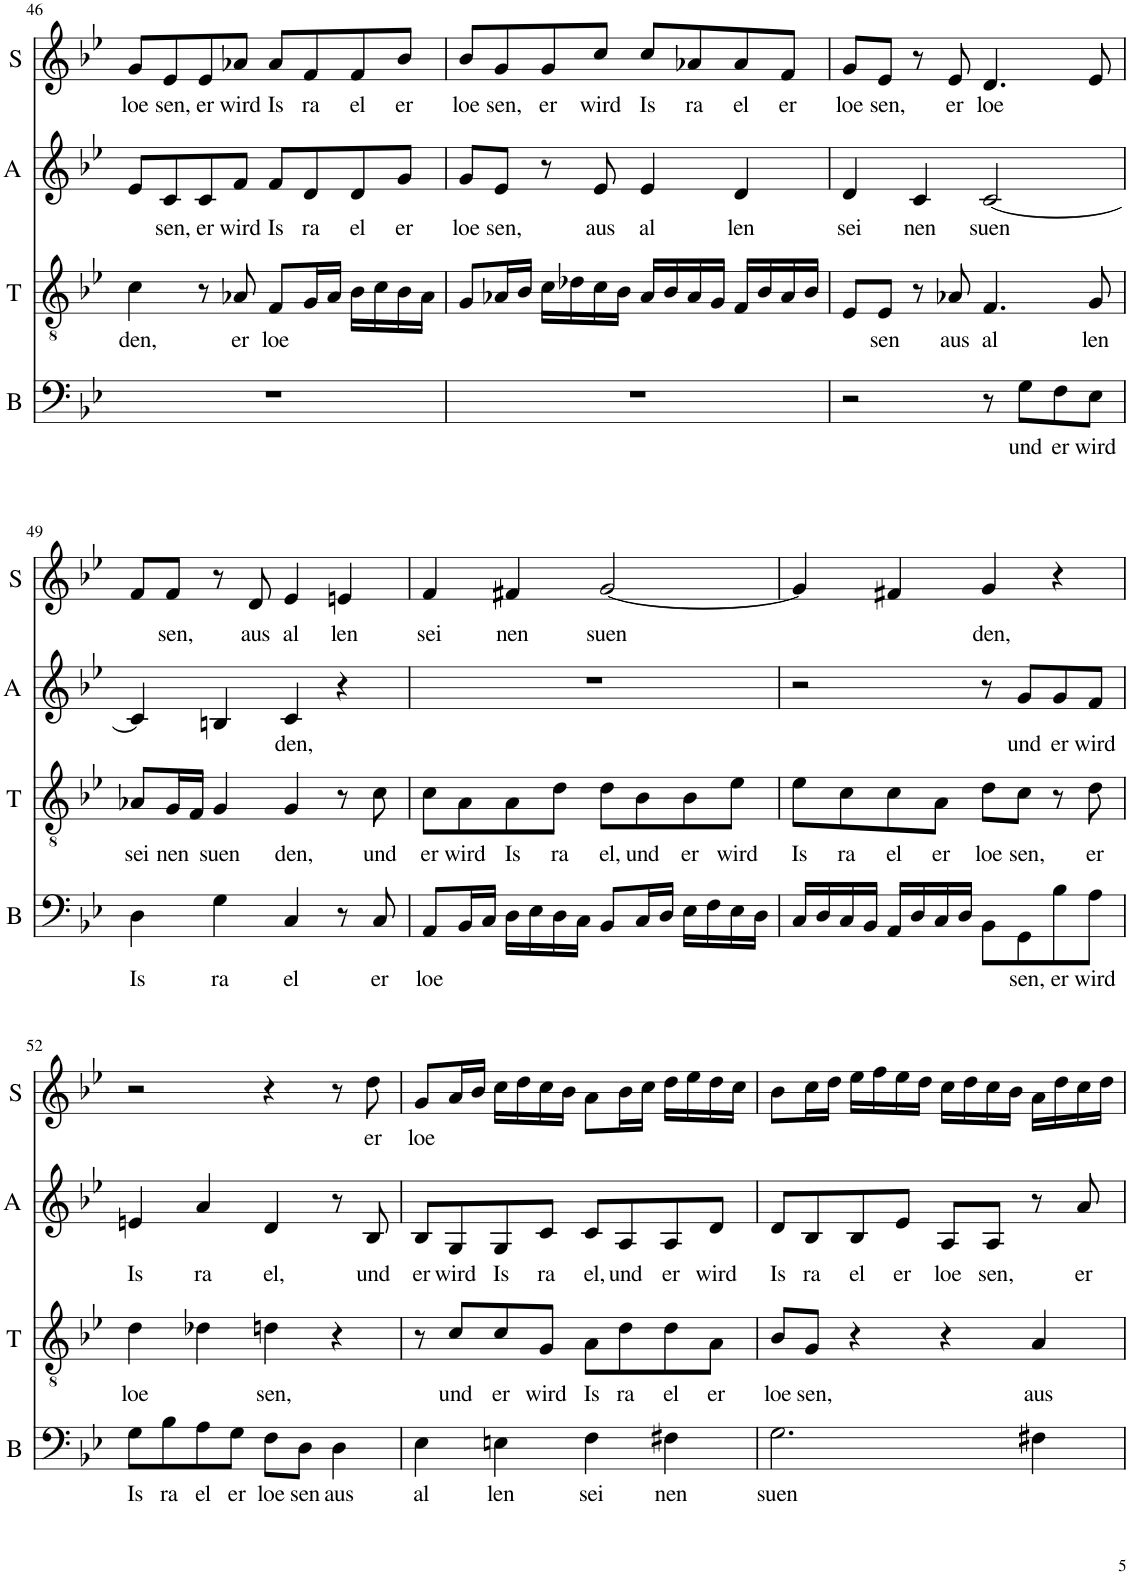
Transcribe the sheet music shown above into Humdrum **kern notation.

**kern	**text	**kern	**text	**kern	**text	**kern	**text
*part4	*part4	*part3	*part3	*part2	*part2	*part1	*part1
*staff4	*staff4	*staff3	*staff3	*staff2	*staff2	*staff1	*staff1
*I"Bass	*	*I"Ténor	*	*I"Alto	*	*I"Soprano	*
*I'B	*	*I'T	*	*I'A	*	*I'S	*
!!LO:PB:g=z
*clefF4	*	*clefGv2	*	*clefG2	*	*clefG2	*
*k[b-e-]	*	*k[b-e-]	*	*k[b-e-]	*	*k[b-e-]	*
*M4/4	*	*M4/4	*	*M4/4	*	*M4/4	*
=46	=46	=46	=46	=46	=46	=46	=46
!	!	!	!LO:LY:b	!	!	!	!LO:LY:b
1r	.	4c\	den,	8e-/L	.	8g/L	loe
!	!	!	!	!	!LO:LY:b	!	!LO:LY:b
.	.	.	.	8c/	sen,	8e-/	sen,
!	!	!	!	!	!LO:LY:b	!	!LO:LY:b
.	.	8r	.	8c/	er	8e-/	er
!	!	!	!LO:LY:b	!	!LO:LY:b	!	!LO:LY:b
.	.	8A-X/	er	8f/J	wird	8a-X/J	wird
!	!	!	!LO:LY:b	!	!LO:LY:b	!	!LO:LY:b
.	.	8F/L	loe	8f/L	Is	8a-/L	Is
!	!	!	!	!	!LO:LY:b	!	!LO:LY:b
.	.	16G/L	.	8d/	ra	8f/	ra
.	.	16A-/JJ	.	.	.	.	.
!	!	!	!	!	!LO:LY:b	!	!LO:LY:b
.	.	16B-\LL	.	8d/	el	8f/	el
.	.	16c\	.	.	.	.	.
!	!	!	!	!	!LO:LY:b	!	!LO:LY:b
.	.	16B-\	.	8g/J	er	8b-/J	er
.	.	16A-\JJ	.	.	.	.	.
=47	=47	=47	=47	=47	=47	=47	=47
!	!	!	!	!	!LO:LY:b	!	!LO:LY:b
1r	.	8G/L	.	8g/L	loe	8b-/L	loe
!	!	!	!	!	!LO:LY:b	!	!LO:LY:b
.	.	16A-X/L	.	8e-/J	sen,	8g/	sen,
.	.	16B-/JJ	.	.	.	.	.
!	!	!	!	!	!	!	!LO:LY:b
.	.	16c\LL	.	8r	.	8g/	er
.	.	16d-X\	.	.	.	.	.
!	!	!	!	!	!LO:LY:b	!	!LO:LY:b
.	.	16c\	.	8e-/	aus	8cc/J	wird
.	.	16B-\JJ	.	.	.	.	.
!	!	!	!	!	!LO:LY:b	!	!LO:LY:b
.	.	16A-/LL	.	4e-/	al	8cc/L	Is
.	.	16B-/	.	.	.	.	.
!	!	!	!	!	!	!	!LO:LY:b
.	.	16A-/	.	.	.	8a-X/	ra
.	.	16G/JJ	.	.	.	.	.
!	!	!	!	!	!LO:LY:b	!	!LO:LY:b
.	.	16F/LL	.	4d/	len	8a-/	el
.	.	16B-/	.	.	.	.	.
!	!	!	!	!	!	!	!LO:LY:b
.	.	16A-/	.	.	.	8f/J	er
.	.	16B-/JJ	.	.	.	.	.
=48	=48	=48	=48	=48	=48	=48	=48
!	!	!	!	!	!LO:LY:b	!	!LO:LY:b
2r	.	8E-/L	.	4d/	sei	8g/L	loe
!	!	!	!LO:LY:b	!	!	!	!LO:LY:b
.	.	8E-/J	sen	.	.	8e-/J	sen,
!	!	!	!	!	!LO:LY:b	!	!
.	.	8r	.	4c/	nen	8r	.
!	!	!	!LO:LY:b	!	!	!	!LO:LY:b
.	.	8A-X/	aus	.	.	8e-/	er
!	!	!	!LO:LY:b	!	!LO:LY:b	!	!LO:LY:b
8r	.	4.F/	al	[2c/	suen	4.d/	loe
!	!LO:LY:b	!	!	!	!	!	!
8G\L	und	.	.	.	.	.	.
!	!LO:LY:b	!	!	!	!	!	!
8F\	er	.	.	.	.	.	.
!	!LO:LY:b	!	!LO:LY:b	!	!	!	!
8E-\J	wird	8G/	len	.	.	8e-/	.
!!LO:LB:g=z
=49	=49	=49	=49	=49	=49	=49	=49
!	!LO:LY:b	!	!LO:LY:b	!	!	!	!
4D\	Is	8A-X/L	sei	4c/]	.	8f/L	.
!	!	!	!LO:LY:b	!	!	!	!LO:LY:b
.	.	16G/L	nen	.	.	8f/J	sen,
.	.	16F/JJ	.	.	.	.	.
!	!LO:LY:b	!	!LO:LY:b	!	!	!	!
4G\	ra	4G/	suen	4Bn/	.	8r	.
!	!	!	!	!	!	!	!LO:LY:b
.	.	.	.	.	.	8d/	aus
!	!LO:LY:b	!	!LO:LY:b	!	!LO:LY:b	!	!LO:LY:b
4C/	el	4G/	den,	4c/	den,	4e-/	al
!	!	!	!	!	!	!	!LO:LY:b
8r	.	8r	.	4r	.	4en/	len
!	!LO:LY:b	!	!LO:LY:b	!	!	!	!
8C/	er	8c\	und	.	.	.	.
=50	=50	=50	=50	=50	=50	=50	=50
!	!LO:LY:b	!	!LO:LY:b	!	!	!	!LO:LY:b
8AA/L	loe	8c\L	er	1r	.	4f/	sei
!	!	!	!LO:LY:b	!	!	!	!
16BB-/L	.	8A\	wird	.	.	.	.
16C/JJ	.	.	.	.	.	.	.
!	!	!	!LO:LY:b	!	!	!	!LO:LY:b
16D\LL	.	8A\	Is	.	.	4f#X/	nen
16E-\	.	.	.	.	.	.	.
!	!	!	!LO:LY:b	!	!	!	!
16D\	.	8d\J	ra	.	.	.	.
16C\JJ	.	.	.	.	.	.	.
!	!	!	!LO:LY:b	!	!	!	!LO:LY:b
8BB-/L	.	8d\L	el,	.	.	[2g/	suen
!	!	!	!LO:LY:b	!	!	!	!
16C/L	.	8B-\	und	.	.	.	.
16D/JJ	.	.	.	.	.	.	.
!	!	!	!LO:LY:b	!	!	!	!
16E-\LL	.	8B-\	er	.	.	.	.
16F\	.	.	.	.	.	.	.
!	!	!	!LO:LY:b	!	!	!	!
16E-\	.	8e-\J	wird	.	.	.	.
16D\JJ	.	.	.	.	.	.	.
=51	=51	=51	=51	=51	=51	=51	=51
!	!	!	!LO:LY:b	!	!	!	!
16C/LL	.	8e-\L	Is	2r	.	4g/]	.
16D/	.	.	.	.	.	.	.
!	!	!	!LO:LY:b	!	!	!	!
16C/	.	8c\	ra	.	.	.	.
16BB-/JJ	.	.	.	.	.	.	.
!	!	!	!LO:LY:b	!	!	!	!
16AA/LL	.	8c\	el	.	.	4f#X/	.
16D/	.	.	.	.	.	.	.
!	!	!	!LO:LY:b	!	!	!	!
16C/	.	8A\J	er	.	.	.	.
16D/JJ	.	.	.	.	.	.	.
!	!	!	!LO:LY:b	!	!	!	!LO:LY:b
8BB-\L	.	8d\L	loe	8r	.	4g/	den,
!	!LO:LY:b	!	!LO:LY:b	!	!LO:LY:b	!	!
8GG\	sen,	8c\J	sen,	8g/L	und	.	.
!	!LO:LY:b	!	!	!	!LO:LY:b	!	!
8B-\	er	8r	.	8g/	er	4r	.
!	!LO:LY:b	!	!LO:LY:b	!	!LO:LY:b	!	!
8A\J	wird	8d\	er	8f/J	wird	.	.
!!LO:LB:g=z
=52	=52	=52	=52	=52	=52	=52	=52
!	!LO:LY:b	!	!LO:LY:b	!	!LO:LY:b	!	!
8G\L	Is	4d\	loe	4en/	Is	2r	.
!	!LO:LY:b	!	!	!	!	!	!
8B-\	ra	.	.	.	.	.	.
!	!LO:LY:b	!	!	!	!LO:LY:b	!	!
8A\	el	4d-X\	.	4a/	ra	.	.
!	!LO:LY:b	!	!	!	!	!	!
8G\J	er	.	.	.	.	.	.
!	!LO:LY:b	!	!LO:LY:b	!	!LO:LY:b	!	!
8F\L	loe	4dn\	sen,	4d/	el,	4r	.
!	!LO:LY:b	!	!	!	!	!	!
8D\J	sen	.	.	.	.	.	.
!	!LO:LY:b	!	!	!	!	!	!
4D\	aus	4r	.	8r	.	8r	.
!	!	!	!	!	!LO:LY:b	!	!LO:LY:b
.	.	.	.	8B-/	und	8dd\	er
=53	=53	=53	=53	=53	=53	=53	=53
!	!LO:LY:b	!	!	!	!LO:LY:b	!	!LO:LY:b
4E-\	al	8r	.	8B-/L	er	8g/L	loe
!	!	!	!LO:LY:b	!	!LO:LY:b	!	!
.	.	8c/L	und	8G/	wird	16a/L	.
.	.	.	.	.	.	16b-/JJ	.
!	!LO:LY:b	!	!LO:LY:b	!	!LO:LY:b	!	!
4En\	len	8c/	er	8G/	Is	16cc\LL	.
.	.	.	.	.	.	16dd\	.
!	!	!	!LO:LY:b	!	!LO:LY:b	!	!
.	.	8G/J	wird	8c/J	ra	16cc\	.
.	.	.	.	.	.	16b-\JJ	.
!	!LO:LY:b	!	!LO:LY:b	!	!LO:LY:b	!	!
4F\	sei	8A\L	Is	8c/L	el,	8a\L	.
!	!	!	!LO:LY:b	!	!LO:LY:b	!	!
.	.	8d\	ra	8A/	und	16b-\L	.
.	.	.	.	.	.	16cc\JJ	.
!	!LO:LY:b	!	!LO:LY:b	!	!LO:LY:b	!	!
4F#X\	nen	8d\	el	8A/	er	16dd\LL	.
.	.	.	.	.	.	16ee-\	.
!	!	!	!LO:LY:b	!	!LO:LY:b	!	!
.	.	8A\J	er	8d/J	wird	16dd\	.
.	.	.	.	.	.	16cc\JJ	.
=54	=54	=54	=54	=54	=54	=54	=54
!	!LO:LY:b	!	!LO:LY:b	!	!LO:LY:b	!	!
2.G\	suen	8B-/L	loe	8d/L	Is	8b-\L	.
!	!	!	!LO:LY:b	!	!LO:LY:b	!	!
.	.	8G/J	sen,	8B-/	ra	16cc\L	.
.	.	.	.	.	.	16dd\JJ	.
!	!	!	!	!	!LO:LY:b	!	!
.	.	4r	.	8B-/	el	16ee-\LL	.
.	.	.	.	.	.	16ff\	.
!	!	!	!	!	!LO:LY:b	!	!
.	.	.	.	8e-/J	er	16ee-\	.
.	.	.	.	.	.	16dd\JJ	.
!	!	!	!	!	!LO:LY:b	!	!
.	.	4r	.	8A/L	loe	16cc\LL	.
.	.	.	.	.	.	16dd\	.
!	!	!	!	!	!LO:LY:b	!	!
.	.	.	.	8A/J	sen,	16cc\	.
.	.	.	.	.	.	16b-\JJ	.
!	!	!	!LO:LY:b	!	!	!	!
4F#X\	.	4A/	aus	8r	.	16a\LL	.
.	.	.	.	.	.	16dd\	.
!	!	!	!	!	!LO:LY:b	!	!
.	.	.	.	8a/	er	16cc\	.
.	.	.	.	.	.	16dd\JJ	.
=	=	=	=	=	=	=	=
*-	*-	*-	*-	*-	*-	*-	*-
